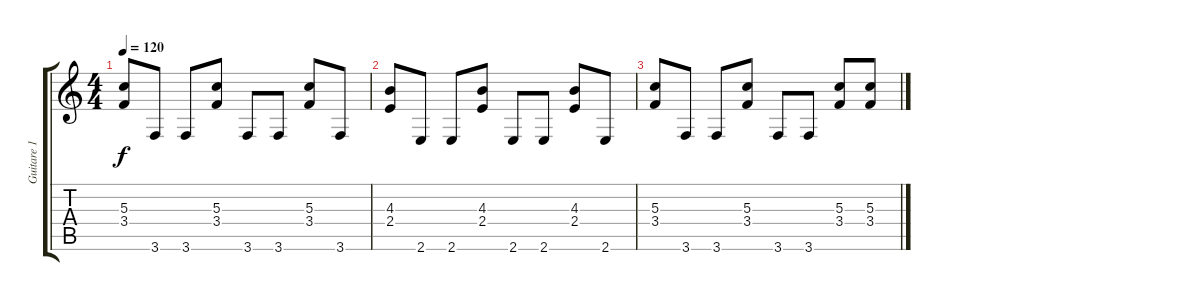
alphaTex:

\track ("Guitare 1" "Guitare 1") {instrument distortionguitar}
\staff {score tabs}
\tuning (E4 B3 G3 D3 A2 D2) {hide}
\ts (4 4)
\tempo 120
\clef g2
\ks c
(5.3 3.4).8{dy f} 3.6.8 3.6.8 (5.3 3.4).8 3.6.8 3.6.8 (5.3 3.4).8 3.6.8 |
(4.3 2.4).8 2.6.8 2.6.8 (4.3 2.4).8 2.6.8 2.6.8 (4.3 2.4).8 2.6.8 |
(5.3 3.4).8 3.6.8 3.6.8 (5.3 3.4).8 3.6.8 3.6.8 (5.3 3.4).8 (5.3 3.4).8
